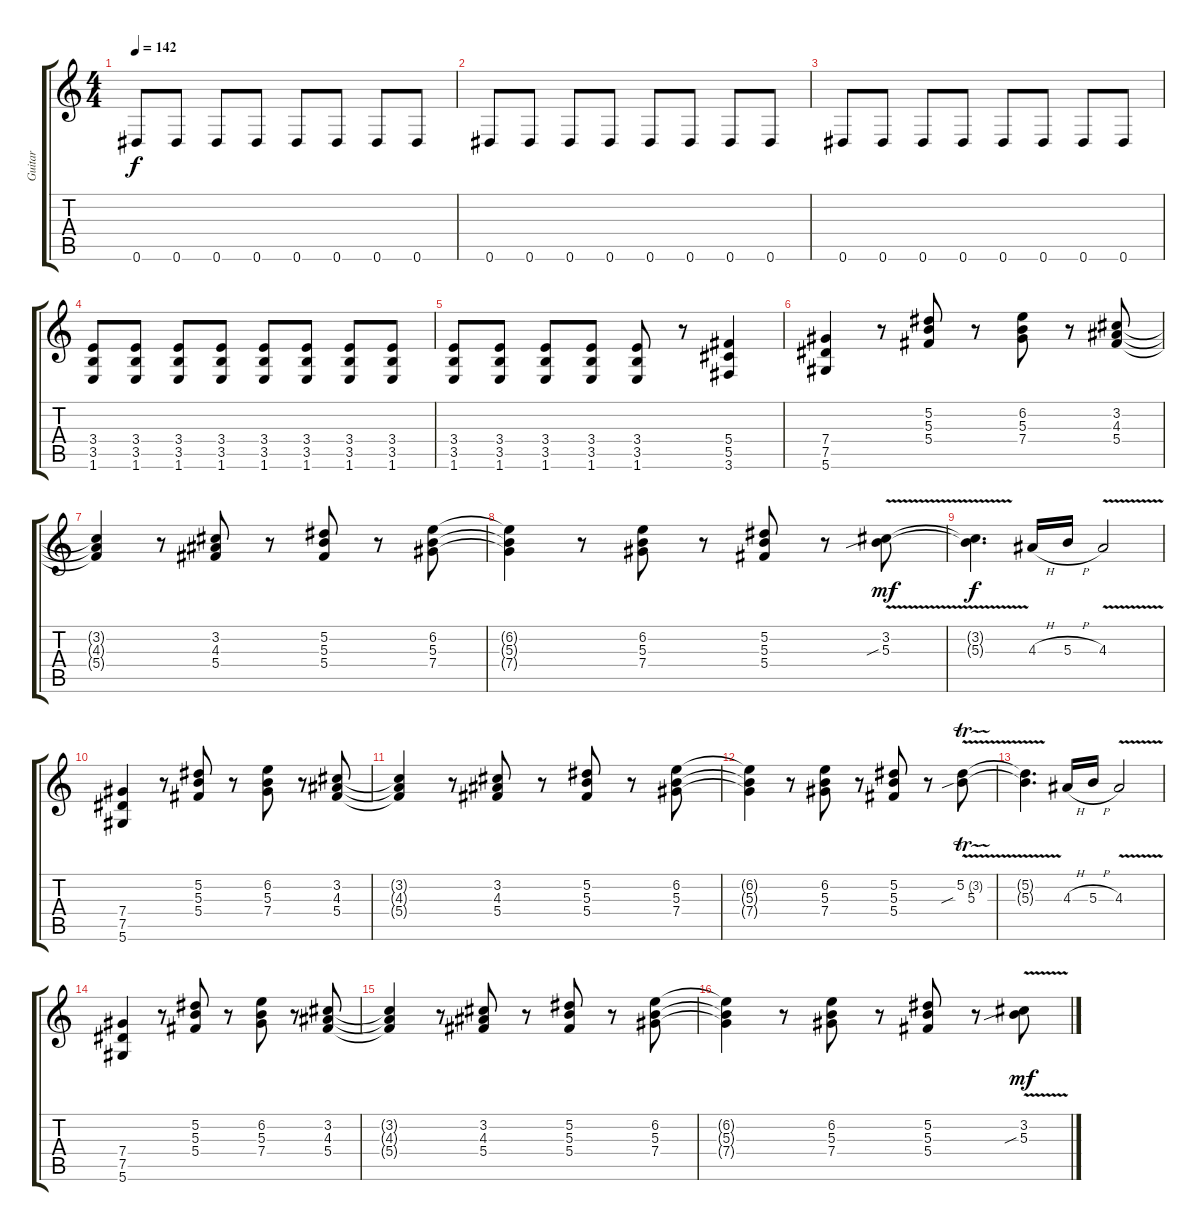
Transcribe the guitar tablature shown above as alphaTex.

\track ("Guitar" "Guitar") {instrument distortionguitar}
\staff {score tabs}
\tuning (Eb4 Bb3 Gb3 Db3 Ab2 Eb2) {hide}
\ts (4 4)
\tempo 142
\clef g2
\ks c
0.6.8{dy f instrument distortionguitar} 0.6.8 0.6.8 0.6.8 0.6.8 0.6.8 0.6.8 0.6.8 |
0.6.8{instrument distortionguitar} 0.6.8 0.6.8 0.6.8 0.6.8 0.6.8 0.6.8 0.6.8 |
0.6.8{instrument distortionguitar} 0.6.8 0.6.8 0.6.8 0.6.8 0.6.8 0.6.8 0.6.8 |
(3.4 3.5 1.6).8 (3.4 3.5 1.6).8 (3.4 3.5 1.6).8 (3.4 3.5 1.6).8 (3.4 3.5 1.6).8 (3.4 3.5 1.6).8 (3.4 3.5 1.6).8 (3.4 3.5 1.6).8 |
(3.4 3.5 1.6).8 (3.4 3.5 1.6).8 (3.4 3.5 1.6).8 (3.4 3.5 1.6).8 (3.4 3.5 1.6).8 r.8 (5.4 5.5 3.6).4 |
\section ("" "")
(7.4 7.5 5.6).4 r.8 (5.2 5.3 5.4).8 r.8 (6.2 5.3 7.4).8 r.8 (3.2 4.3 5.4).8 |
(3.2{t} 4.3{t} 5.4{t}).4 r.8 (3.2 4.3 5.4).8 r.8 (5.2 5.3 5.4).8 r.8 (6.2 5.3 7.4).8 |
(6.2{t} 5.3{t} 7.4{t}).4 r.8 (6.2 5.3 7.4).8 r.8 (5.2 5.3 5.4).8 r.8 (3.2 5.3{v sib}).8{dy mf} |
(3.2{t} 5.3{t}).4{d dy f} 4.3{h}.16 5.3{h}.16 4.3{v}.2 |
(7.4 7.5 5.6).4{volume 15 instrument distortionguitar} r.8 (5.2 5.3 5.4).8 r.8 (6.2 5.3 7.4).8 r.8 (3.2 4.3 5.4).8 |
(3.2{t} 4.3{t} 5.4{t}).4 r.8 (3.2 4.3 5.4).8 r.8 (5.2 5.3 5.4).8 r.8 (6.2 5.3 7.4).8 |
(6.2{t} 5.3{t} 7.4{t}).4 r.8 (6.2 5.3 7.4).8 r.8 (5.2 5.3 5.4).8 r.8 (5.2{tr (3 16)} 5.3{v sib}).8 |
(5.2{t} 5.3{t}).4{d} 4.3{h}.16 5.3{h}.16 4.3{v}.2 |
\section ("" "")
(7.4 7.5 5.6).4 r.8 (5.2 5.3 5.4).8 r.8 (6.2 5.3 7.4).8 r.8 (3.2 4.3 5.4).8 |
(3.2{t} 4.3{t} 5.4{t}).4 r.8 (3.2 4.3 5.4).8 r.8 (5.2 5.3 5.4).8 r.8 (6.2 5.3 7.4).8 |
(6.2{t} 5.3{t} 7.4{t}).4 r.8 (6.2 5.3 7.4).8 r.8 (5.2 5.3 5.4).8 r.8 (3.2 5.3{v sib}).8{dy mf}
